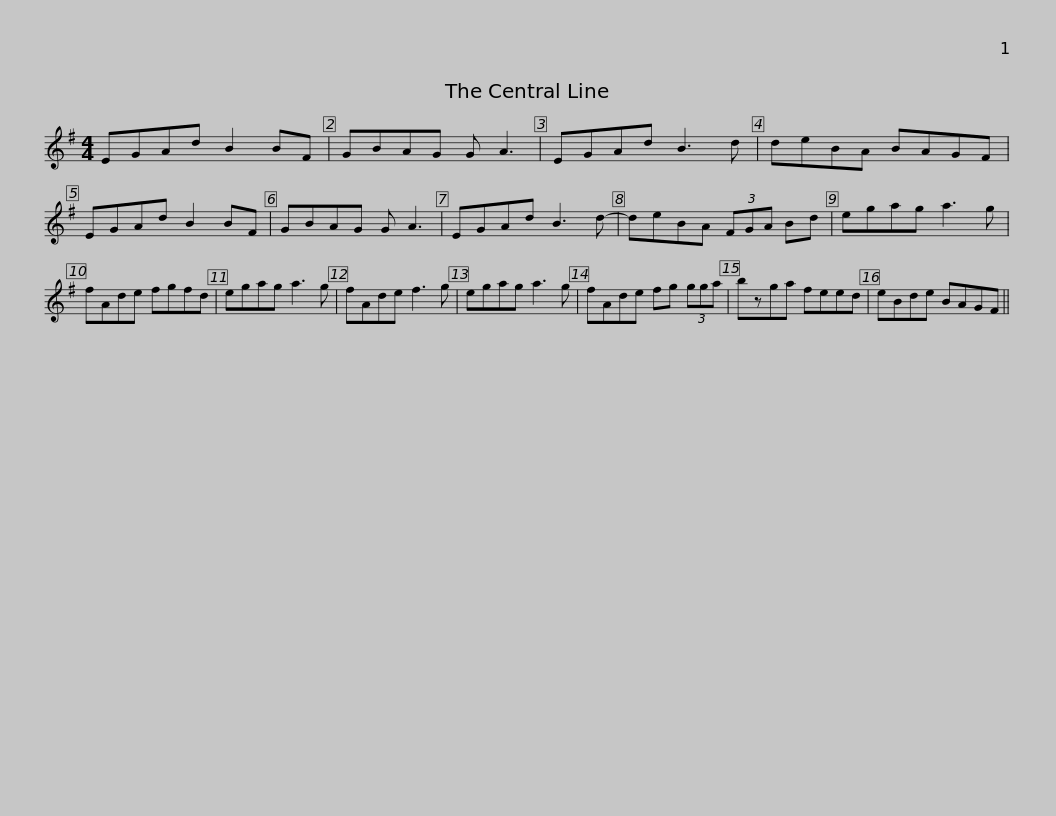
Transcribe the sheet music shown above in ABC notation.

X:1
L:1/8
M:4/4
I:linebreak $
K:Emin
V:1 treble
V:1
 EGAd B2 BF | GBAG G A3 | EGAd B3 d | deBA BAGF | EGAd B2 BF | %5
 GBAG G A3 |$ EGAd B3 d- | deBA (3FGA Bd | egag a3 g | fAde fgfd | %10
 egag a3 g | fAde f3 g |$ egag a3 g | fAde fg (3gga | bzga feed | %15
 eBde BAGF || %16
